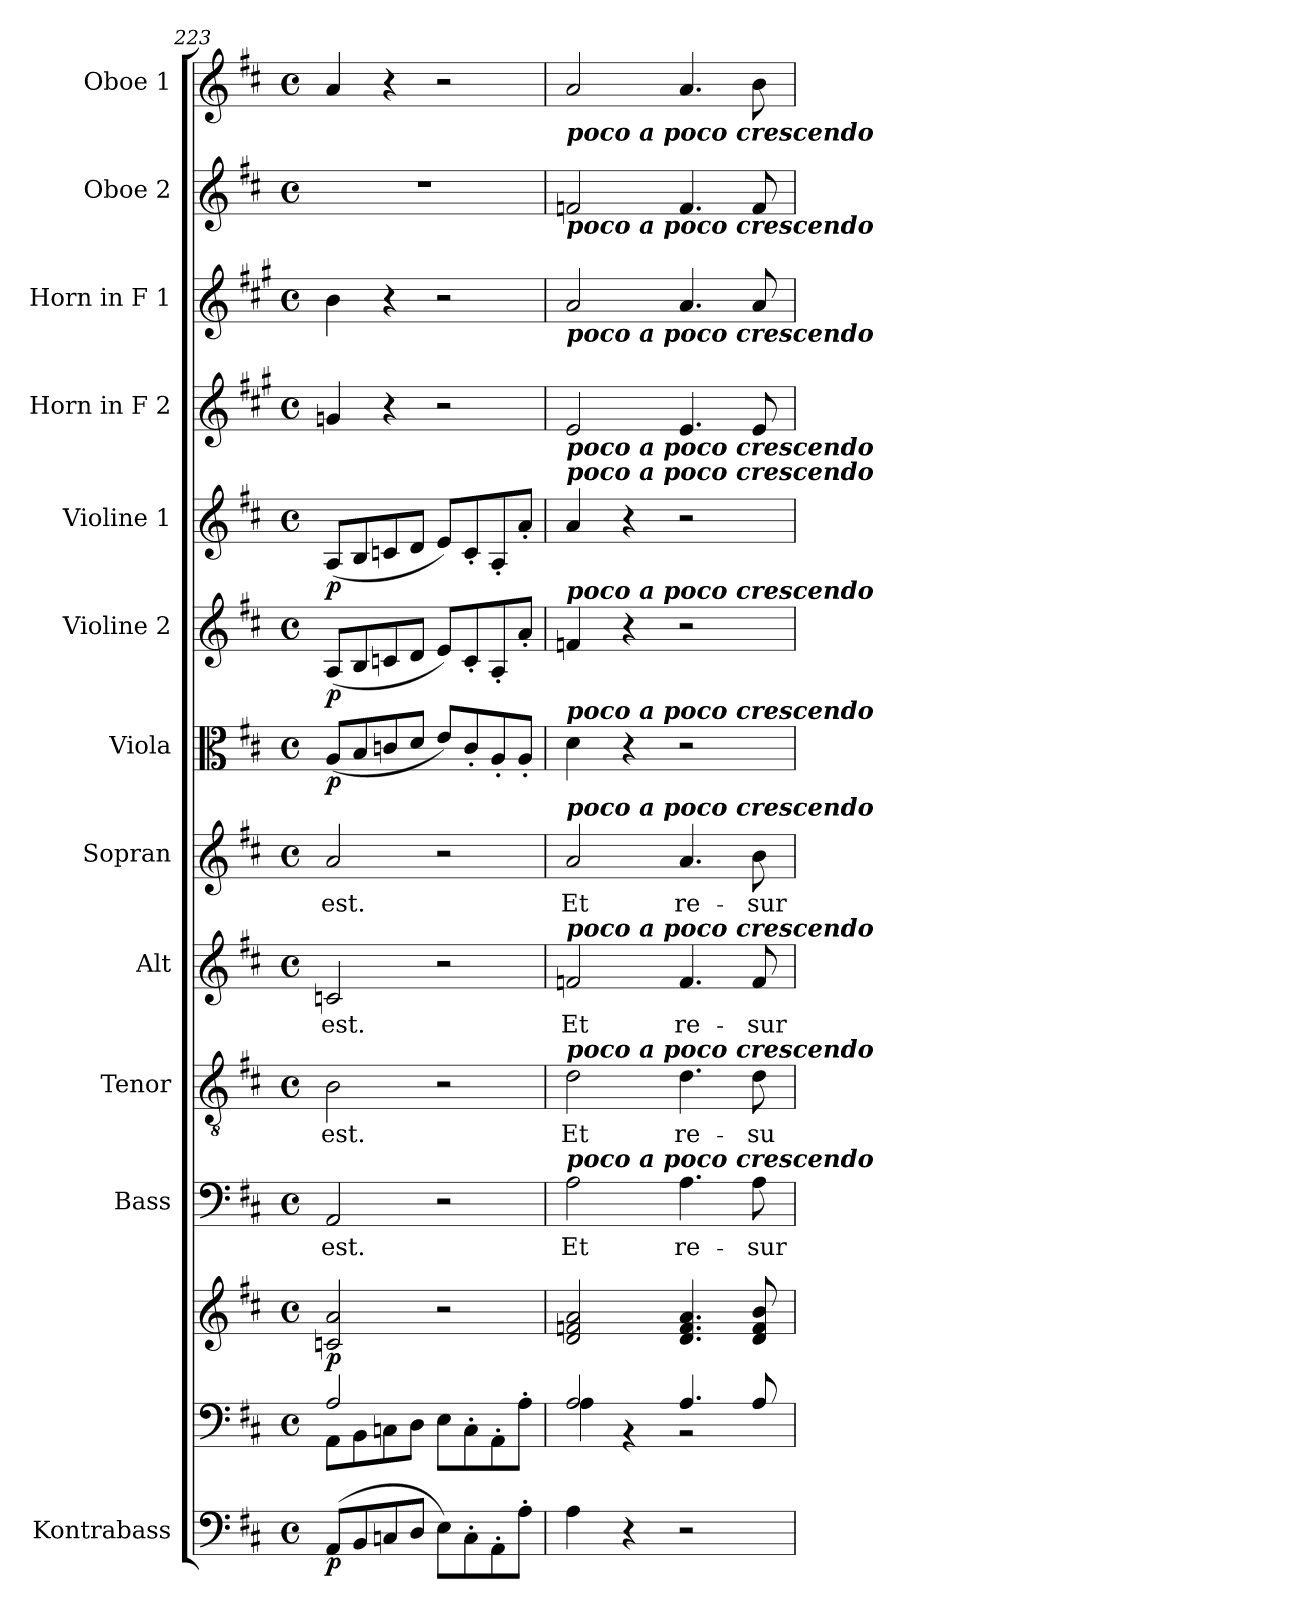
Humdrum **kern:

**kern	**dynam	**kern	**kern	**dynam	**kern	**text	**kern	**text	**kern	**text	**kern	**text	**kern	**dynam	**kern	**dynam	**kern	**dynam	**kern	**kern	**kern	**kern
*part13	*part13	*part12	*part12	*part12	*part11	*part11	*part10	*part10	*part9	*part9	*part8	*part8	*part7	*part7	*part6	*part6	*part5	*part5	*part4	*part3	*part2	*part1
*staff14	*staff14	*staff13	*staff12	*staff12/13	*staff11	*staff11	*staff10	*staff10	*staff9	*staff9	*staff8	*staff8	*staff7	*staff7	*staff6	*staff6	*staff5	*staff5	*staff4	*staff3	*staff2	*staff1
*I"Kontrabass	*	*	*	*	*I"Bass	*	*I"Tenor	*	*I"Alt	*	*I"Sopran	*	*I"Viola	*	*I"Violine 2	*	*I"Violine 1	*	*I"Horn in F 2	*I"Horn in F 1	*I"Oboe 2	*I"Oboe 1
*I'Kb.	*	*	*	*	*I'B.	*	*I'T.	*	*I'A.	*	*I'S.	*	*I'Vla.	*	*I'Vl. 2	*	*I'Vl. 1	*	*	*	*I'Ob. 2	*I'Ob. 1
*clefF4	*	*clefF4	*clefG2	*	*clefF4	*	*clefGv2	*	*clefG2	*	*clefG2	*	*clefC3	*	*clefG2	*	*clefG2	*	*clefG2	*clefG2	*clefG2	*clefG2
*ITrd7c12	*	*	*	*	*	*	*	*	*	*	*	*	*	*	*	*	*	*	*ITrd4c7	*ITrd4c7	*	*
*k[f#c#]	*	*k[f#c#]	*k[f#c#]	*	*k[f#c#]	*	*k[f#c#]	*	*k[f#c#]	*	*k[f#c#]	*	*k[f#c#]	*	*k[f#c#]	*	*k[f#c#]	*	*k[f#c#]	*k[f#c#]	*k[f#c#]	*k[f#c#]
*D:	*	*D:	*D:	*	*D:	*	*D:	*	*D:	*	*D:	*	*D:	*	*D:	*	*D:	*	*D:	*D:	*D:	*D:
*M4/4	*	*M4/4	*M4/4	*	*M4/4	*	*M4/4	*	*M4/4	*	*M4/4	*	*M4/4	*	*M4/4	*	*M4/4	*	*M4/4	*M4/4	*M4/4	*M4/4
*met(c)	*	*met(c)	*met(c)	*	*met(c)	*	*met(c)	*	*met(c)	*	*met(c)	*	*met(c)	*	*met(c)	*	*met(c)	*	*met(c)	*met(c)	*met(c)	*met(c)
=223	=223	=223	=223	=223	=223	=223	=223	=223	=223	=223	=223	=223	=223	=223	=223	=223	=223	=223	=223	=223	=223	=223
*	*	*^	*	*	*	*	*	*	*	*	*	*	*	*	*	*	*	*	*	*	*	*
!	!LO:DY:b	!	!	!	!LO:DY:b	!	!LO:LY:b	!	!LO:LY:b	!	!LO:LY:b	!	!LO:LY:b	!	!LO:DY:b	!	!LO:DY:b	!	!LO:DY:b	!	!	!	!
(>8AAA/L	p	2A/	8AA\L	2cn/ 2a/	p	2AA/	est.	2B\	est.	2cn/	est.	2a/	est.	(<8A/L	p	(<8A/L	p	(<8A/L	p	4cn/	4e\	1r	4a/
8BBB/	.	.	8BB\	.	.	.	.	.	.	.	.	.	.	8B/	.	8B/	.	8B/	.	.	.	.	.
8CCn/	.	.	8Cn\	.	.	.	.	.	.	.	.	.	.	8cn/	.	8cn/	.	8cn/	.	4r	4r	.	4r
8DD/J	.	.	8D\J	.	.	.	.	.	.	.	.	.	.	8d/J	.	8d/J	.	8d/J	.	.	.	.	.
8EE\L)	.	2ryy	8E\L	2r	.	2r	.	2r	.	2r	.	2r	.	8e/L)	.	8e/L)	.	8e/L)	.	2r	2r	.	2r
8CC'>\	.	.	8C'>\	.	.	.	.	.	.	.	.	.	.	8c'</	.	8c'</	.	8c'</	.	.	.	.	.
8AAA'>\	.	.	8AA'>\	.	.	.	.	.	.	.	.	.	.	8A'</	.	8A'</	.	8A'</	.	.	.	.	.
8AA'>\J	.	.	8A'>\J	.	.	.	.	.	.	.	.	.	.	8A'</J	.	8a'</J	.	8a'</J	.	.	.	.	.
=224	=224	=224	=224	=224	=224	=224	=224	=224	=224	=224	=224	=224	=224	=224	=224	=224	=224	=224	=224	=224	=224	=224	=224
!	!	!	!	!	!	!	!	!	!	!	!	!	!	!	!	!	!	!	!	!	!	!	!LO:TX:b:Bi:t=poco a poco crescendo
!	!	!	!	!	!	!	!	!	!	!	!	!	!	!	!	!	!	!	!	!	!	!LO:TX:b:Bi:t=poco a poco crescendo	!
!	!	!	!	!	!	!	!	!	!	!	!	!	!	!	!	!	!	!	!	!	!LO:TX:b:Bi:t=poco a poco crescendo	!	!
!	!	!	!	!	!	!	!	!	!	!	!	!	!	!	!	!	!	!	!	!LO:TX:b:Bi:t=poco a poco crescendo	!	!	!
!	!	!	!	!	!	!	!	!	!	!	!	!	!	!	!	!	!	!LO:TX:a:Bi:t=poco a poco crescendo	!	!	!	!	!
!	!	!	!	!	!	!	!	!	!	!	!	!	!	!	!	!LO:TX:a:Bi:t=poco a poco crescendo	!	!	!	!	!	!	!
!	!	!	!	!	!	!	!	!	!	!	!	!	!	!LO:TX:a:Bi:t=poco a poco crescendo	!	!	!	!	!	!	!	!	!
!	!	!	!	!	!	!	!	!	!	!	!	!LO:TX:a:Bi:t=poco a poco crescendo	!	!	!	!	!	!	!	!	!	!	!
!	!	!	!	!	!	!	!	!	!	!LO:TX:a:Bi:t=poco a poco crescendo	!	!	!	!	!	!	!	!	!	!	!	!	!
!	!	!	!	!	!	!	!	!LO:TX:a:Bi:t=poco a poco crescendo	!	!	!	!	!	!	!	!	!	!	!	!	!	!	!
!	!	!	!	!	!	!LO:TX:a:Bi:t=poco a poco crescendo	!	!	!	!	!	!	!	!	!	!	!	!	!	!	!	!	!
!	!	!	!	!	!	!	!LO:LY:b	!	!LO:LY:b	!	!LO:LY:b	!	!LO:LY:b	!	!	!	!	!	!	!	!	!	!
4AA\	.	2A!/	4A\	2d!/ 2fn!/ 2a!/	.	2A\	Et	2d\	Et	2fn/	Et	2a/	Et	4d\	.	4fn/	.	4a/	.	2A/	2d/	2fn/	2a/
4r	.	.	4rBB	.	.	.	.	.	.	.	.	.	.	4r	.	4r	.	4r	.	.	.	.	.
!	!	!	!	!	!	!	!LO:LY:b	!	!LO:LY:b	!	!LO:LY:b	!	!LO:LY:b	!	!	!	!	!	!	!	!	!	!
2r	.	4.A!/	2rBB	4.d!/ 4.f!/ 4.a!/	.	4.A\	re-	4.d\	re-	4.f/	re-	4.a/	re-	2r	.	2r	.	2r	.	4.A/	4.d/	4.f/	4.a/
!	!	!	!	!	!	!	!LO:LY:b	!	!LO:LY:b	!	!LO:LY:b	!	!LO:LY:b	!	!	!	!	!	!	!	!	!	!
.	.	8A!/	.	8d!/ 8f!/ 8b!/	.	8A\	-sur-	8d\	-su-	8f/	-sur-	8b\	-sur-	.	.	.	.	.	.	8A/	8d/	8f/	8b\
*	*	*v	*v	*	*	*	*	*	*	*	*	*	*	*	*	*	*	*	*	*	*	*	*
=	=	=	=	=	=	=	=	=	=	=	=	=	=	=	=	=	=	=	=	=	=	=
*-	*-	*-	*-	*-	*-	*-	*-	*-	*-	*-	*-	*-	*-	*-	*-	*-	*-	*-	*-	*-	*-	*-
